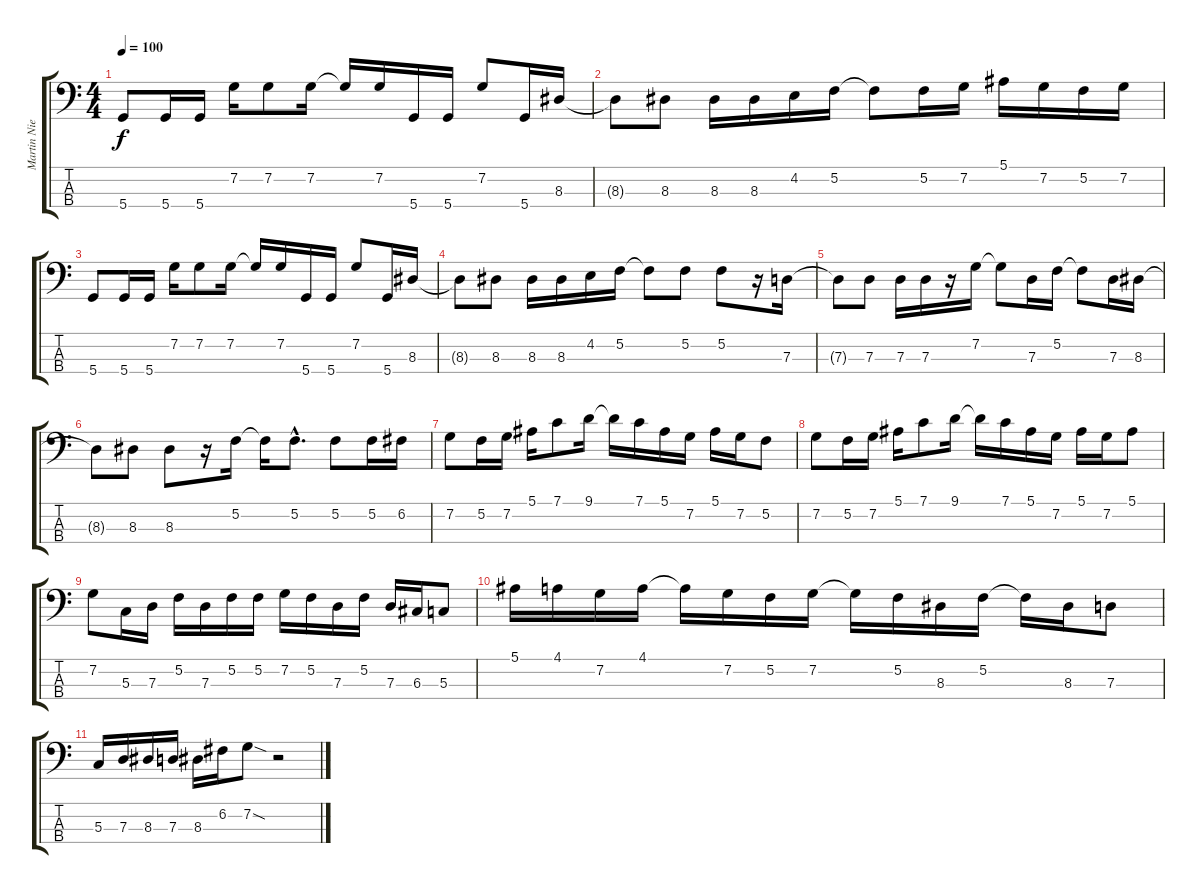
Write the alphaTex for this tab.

\track ("Martin Nielsen (Bass)" "Martin Nie") {instrument electricbassfinger}
\staff {score tabs}
\tuning (F2 C2 G1 D1) {hide}
\ts (4 4)
\tempo 100
\clef f4
\ks c
5.4.8{dy f} 5.4.16 5.4.16 7.2.16 7.2.8 7.2.16 7.2{t}.16 7.2.16 5.4.16 5.4.16 7.2.8 5.4.16 8.3.16 |
8.3{t}.8 8.3.8 8.3.16 8.3.16 4.2.16 5.2.16 5.2{t}.8 5.2.16 7.2.16 5.1.16 7.2.16 5.2.16 7.2.16 |
5.4.8 5.4.16 5.4.16 7.2.16 7.2.8 7.2.16 7.2{t}.16 7.2.16 5.4.16 5.4.16 7.2.8 5.4.16 8.3.16 |
8.3{t}.8 8.3.8 8.3.16 8.3.16 4.2.16 5.2.16 5.2{t}.8 5.2.8 5.2.8 r.16 7.3.16 |
7.3{t}.8 7.3.8 7.3.16 7.3.16 r.16 7.2.16 7.2{t}.8 7.3.16 5.2.16 5.2{t}.8 7.3.16 8.3.16 |
8.3{t}.8 8.3.8 8.3.8 r.16 5.2.16 5.2{t}.16 5.2{hac}.8{d} 5.2.8 5.2.16 6.2.16 |
7.2.8 5.2.16 7.2.16 5.1.16 7.1.8 9.1.16 9.1{t}.16 7.1.16 5.1.16 7.2.16 5.1.16 7.2.16 5.2.8 |
7.2.8 5.2.16 7.2.16 5.1.16 7.1.8 9.1.16 9.1{t}.16 7.1.16 5.1.16 7.2.16 5.1.16 7.2.16 5.1.8 |
7.2.8 5.3.16 7.3.16 5.2.16 7.3.16 5.2.16 5.2.16 7.2.16 5.2.16 7.3.16 5.2.16 7.3.16 6.3.16 5.3.8 |
5.1.16 4.1.16 7.2.16 4.1.16 4.1{t}.16 7.2.16 5.2.16 7.2.16 7.2{t}.16 5.2.16 8.3.16 5.2.16 5.2{t}.16 8.3.16 7.3.8 |
5.3.16 7.3.16 8.3.16 7.3.16 8.3.16 6.2.16 7.2{sod}.8 r.2
